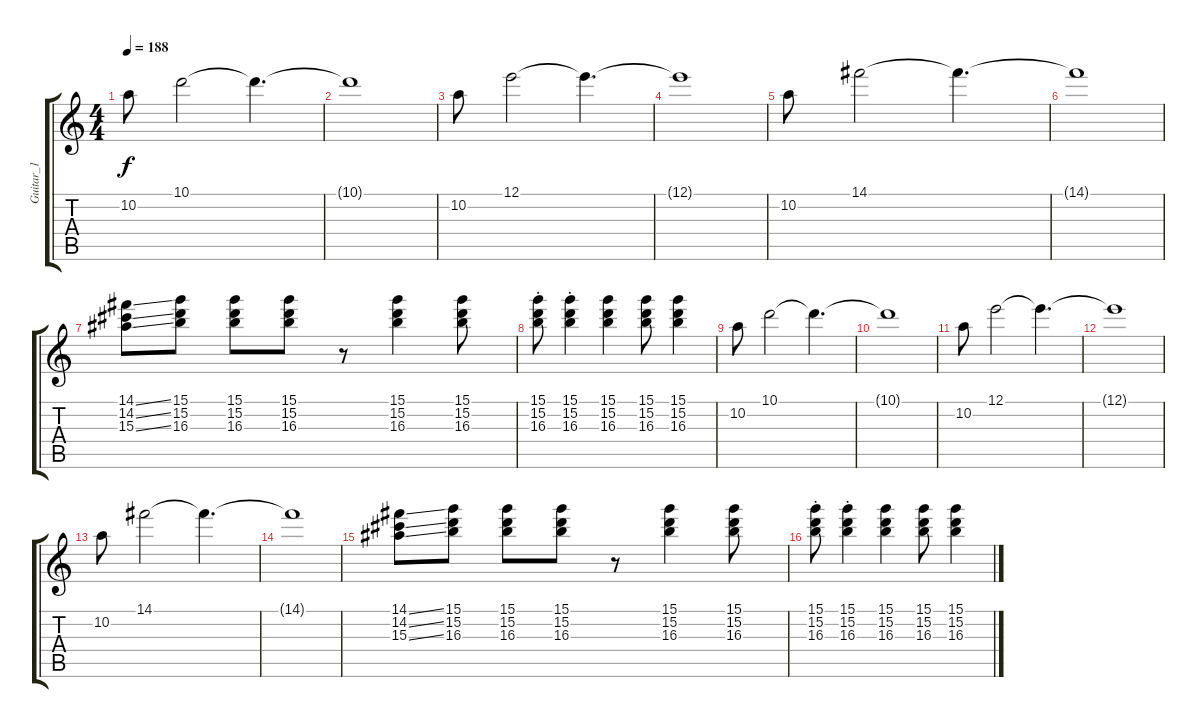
\track ("Guitar_1" "Guitar_1") {instrument overdrivenguitar}
\staff {score tabs}
\tuning (E4 B3 G3 D3 A2 E2) {hide}
\ts (4 4)
\tempo 188
\clef g2
\ks c
10.2.8{dy f} 10.1.2 10.1{t}.4{d} |
10.1{t}.1 |
10.2.8 12.1.2 12.1{t}.4{d} |
12.1{t}.1 |
10.2.8 14.1.2 14.1{t}.4{d} |
14.1{t}.1 |
(14.1{ss} 14.2{ss} 15.3{ss}).8 (15.1 15.2 16.3).8 (15.1 15.2 16.3).8 (15.1 15.2 16.3).8 r.8 (15.1 15.2 16.3).4 (15.1 15.2 16.3).8 |
(15.1{st} 15.2 16.3).8 (15.1{st} 15.2 16.3).4 (15.1 15.2 16.3).4 (15.1 15.2 16.3).8 (15.1 15.2 16.3).4 |
10.2.8 10.1.2 10.1{t}.4{d} |
10.1{t}.1 |
10.2.8 12.1.2 12.1{t}.4{d} |
12.1{t}.1 |
10.2.8 14.1.2 14.1{t}.4{d} |
14.1{t}.1 |
(14.1{ss} 14.2{ss} 15.3{ss}).8 (15.1 15.2 16.3).8 (15.1 15.2 16.3).8 (15.1 15.2 16.3).8 r.8 (15.1 15.2 16.3).4 (15.1 15.2 16.3).8 |
(15.1{st} 15.2 16.3).8 (15.1{st} 15.2 16.3).4 (15.1 15.2 16.3).4 (15.1 15.2 16.3).8 (15.1 15.2 16.3).4
